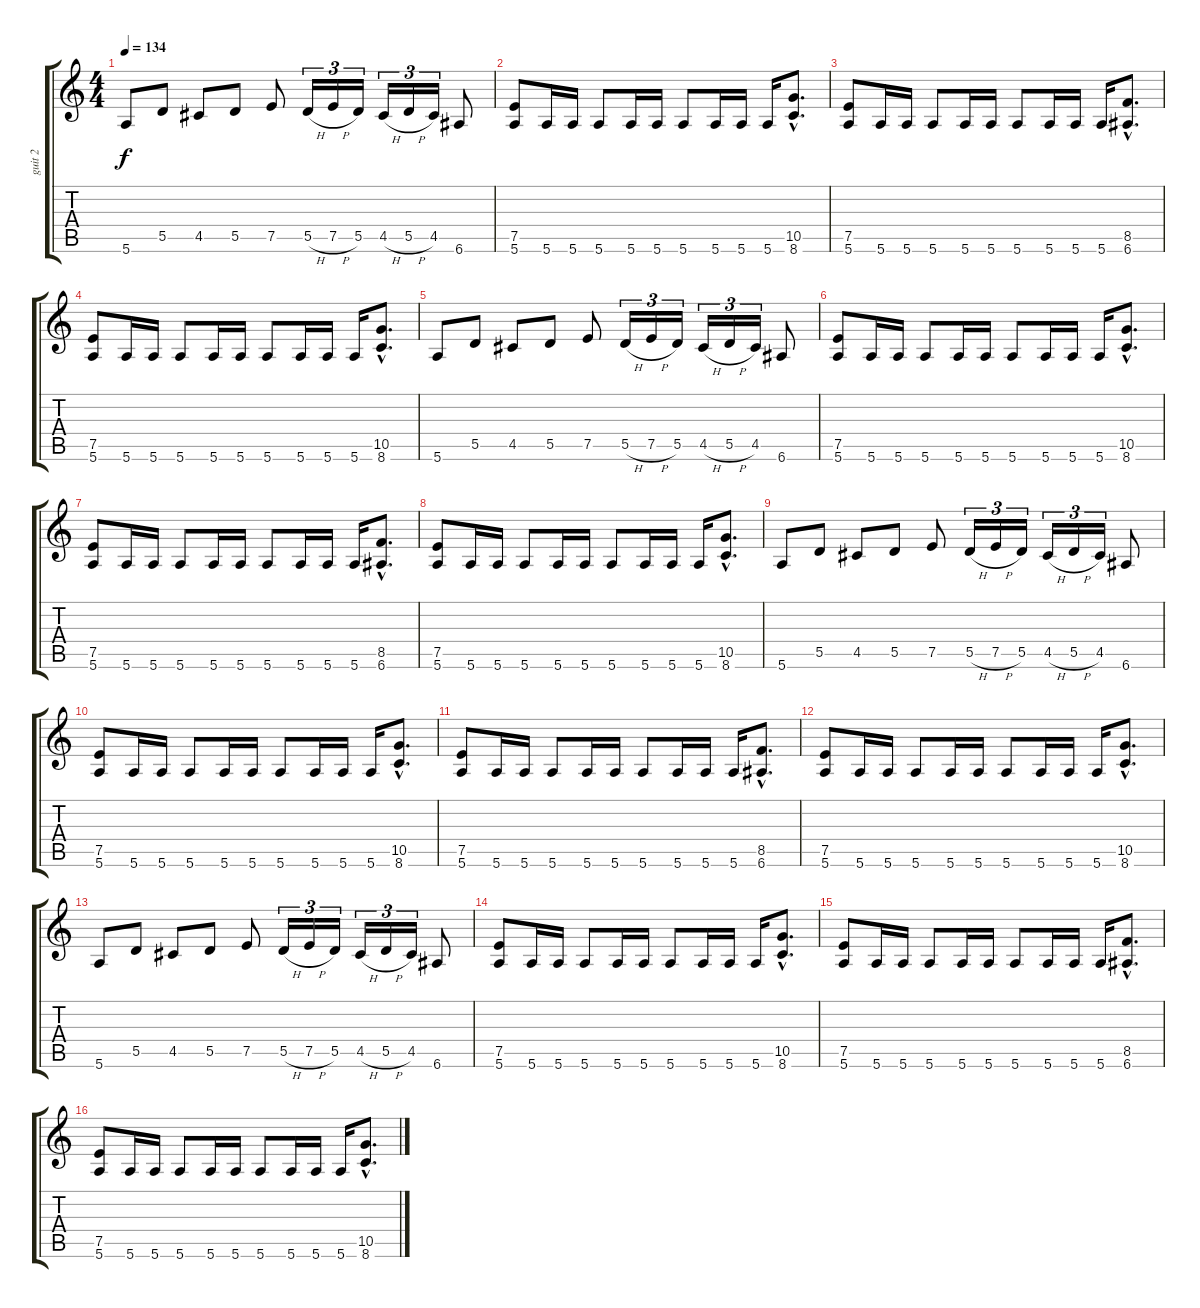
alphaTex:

\track ("guit 2" "guit 2") {instrument distortionguitar}
\staff {score tabs}
\tuning (E4 B3 G3 D3 A2 E2) {hide}
\ts (4 4)
\tempo 134
\clef g2
\ks c
5.6.8{dy f} 5.5.8 4.5.8 5.5.8 7.5.8 5.5{h}.16{tu (3 2)} 7.5{h}.16{tu (3 2)} 5.5.16{tu (3 2)} 4.5{h}.16{tu (3 2)} 5.5{h}.16{tu (3 2)} 4.5.16{tu (3 2)} 6.6.8 |
(7.5 5.6).8 5.6.16 5.6.16 5.6.8 5.6.16 5.6.16 5.6.8 5.6.16 5.6.16 5.6.16 (10.5{hac} 8.6{hac}).8{d} |
(7.5 5.6).8 5.6.16 5.6.16 5.6.8 5.6.16 5.6.16 5.6.8 5.6.16 5.6.16 5.6.16 (8.5{hac} 6.6{hac}).8{d} |
(7.5 5.6).8 5.6.16 5.6.16 5.6.8 5.6.16 5.6.16 5.6.8 5.6.16 5.6.16 5.6.16 (10.5{hac} 8.6{hac}).8{d} |
5.6.8 5.5.8 4.5.8 5.5.8 7.5.8 5.5{h}.16{tu (3 2)} 7.5{h}.16{tu (3 2)} 5.5.16{tu (3 2)} 4.5{h}.16{tu (3 2)} 5.5{h}.16{tu (3 2)} 4.5.16{tu (3 2)} 6.6.8 |
(7.5 5.6).8 5.6.16 5.6.16 5.6.8 5.6.16 5.6.16 5.6.8 5.6.16 5.6.16 5.6.16 (10.5{hac} 8.6{hac}).8{d} |
(7.5 5.6).8 5.6.16 5.6.16 5.6.8 5.6.16 5.6.16 5.6.8 5.6.16 5.6.16 5.6.16 (8.5{hac} 6.6{hac}).8{d} |
(7.5 5.6).8 5.6.16 5.6.16 5.6.8 5.6.16 5.6.16 5.6.8 5.6.16 5.6.16 5.6.16 (10.5{hac} 8.6{hac}).8{d} |
5.6.8 5.5.8 4.5.8 5.5.8 7.5.8 5.5{h}.16{tu (3 2)} 7.5{h}.16{tu (3 2)} 5.5.16{tu (3 2)} 4.5{h}.16{tu (3 2)} 5.5{h}.16{tu (3 2)} 4.5.16{tu (3 2)} 6.6.8 |
(7.5 5.6).8 5.6.16 5.6.16 5.6.8 5.6.16 5.6.16 5.6.8 5.6.16 5.6.16 5.6.16 (10.5{hac} 8.6{hac}).8{d} |
(7.5 5.6).8 5.6.16 5.6.16 5.6.8 5.6.16 5.6.16 5.6.8 5.6.16 5.6.16 5.6.16 (8.5{hac} 6.6{hac}).8{d} |
(7.5 5.6).8 5.6.16 5.6.16 5.6.8 5.6.16 5.6.16 5.6.8 5.6.16 5.6.16 5.6.16 (10.5{hac} 8.6{hac}).8{d} |
5.6.8 5.5.8 4.5.8 5.5.8 7.5.8 5.5{h}.16{tu (3 2)} 7.5{h}.16{tu (3 2)} 5.5.16{tu (3 2)} 4.5{h}.16{tu (3 2)} 5.5{h}.16{tu (3 2)} 4.5.16{tu (3 2)} 6.6.8 |
(7.5 5.6).8 5.6.16 5.6.16 5.6.8 5.6.16 5.6.16 5.6.8 5.6.16 5.6.16 5.6.16 (10.5{hac} 8.6{hac}).8{d} |
(7.5 5.6).8 5.6.16 5.6.16 5.6.8 5.6.16 5.6.16 5.6.8 5.6.16 5.6.16 5.6.16 (8.5{hac} 6.6{hac}).8{d} |
(7.5 5.6).8 5.6.16 5.6.16 5.6.8 5.6.16 5.6.16 5.6.8 5.6.16 5.6.16 5.6.16 (10.5{hac} 8.6{hac}).8{d}
